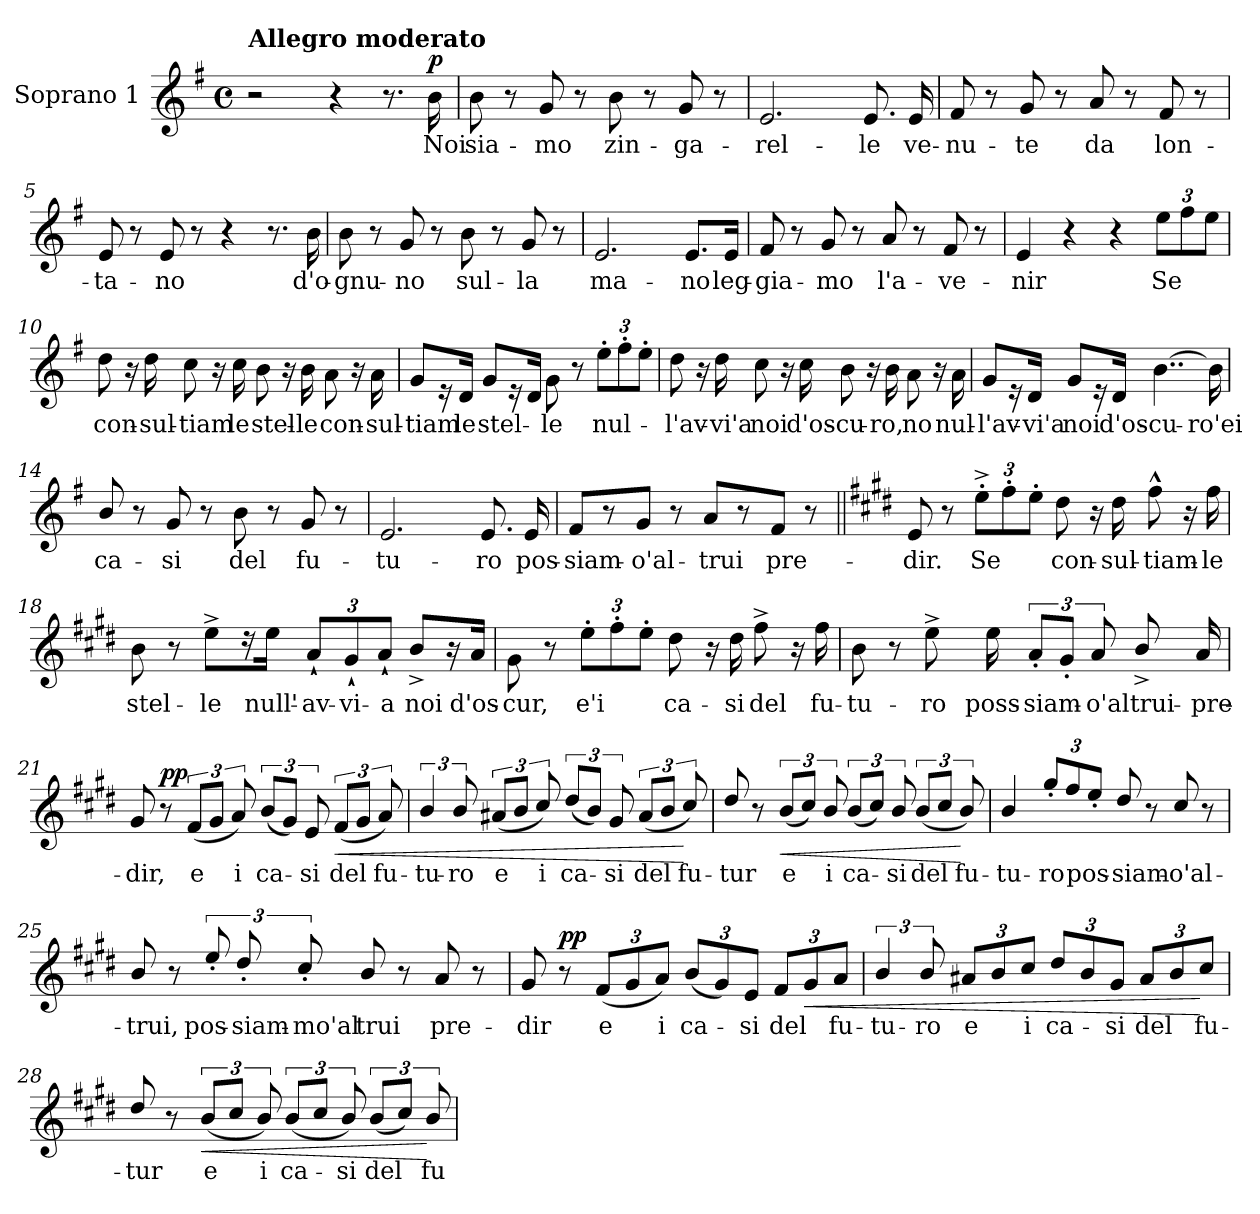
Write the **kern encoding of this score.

**kern	**text	**dynam
*part1	*part1	*part1
*staff1	*staff1	*staff1
*I"Soprano 1	*	*
*I'S.1	*	*
*clefG2	*	*
*k[f#]	*	*
*G:	*	*
*M4/4	*	*
*met(c)	*	*
*MM120	*	*
=1	=1	=1
!LO:TX:a:B:t=Allegro moderato	!	!
2r	.	.
4r	.	.
8.r	.	.
!	!	!LO:DY:a
16b\	Noi	p
=2	=2	=2
8b\	sia-	.
8r	.	.
8g/	-mo	.
8r	.	.
8b\	zin-	.
8r	.	.
8g/	-ga-	.
8r	.	.
=3	=3	=3
2.e/	-rel-	.
8.e/	-le	.
16e/	ve-	.
=4	=4	=4
8f#/	-nu-	.
8r	.	.
8g/	-te	.
8r	.	.
8a/	da	.
8r	.	.
8f#/	lon-	.
8r	.	.
!!LO:LB:g=z
=5	=5	=5
8e/	-ta-	.
8r	.	.
8e/	-no	.
8r	.	.
4r	.	.
8.r	.	.
16b\	d'o-	.
=6	=6	=6
8b\	-gnu-	.
8r	.	.
8g/	-no	.
8r	.	.
8b\	sul-	.
8r	.	.
8g/	-la	.
8r	.	.
=7	=7	=7
2.e/	ma-	.
8.e/L	-no	.
16e/Jk	leg-	.
=8	=8	=8
8f#/	-gia-	.
8r	.	.
8g/	-mo	.
8r	.	.
8a/	l'a-	.
8r	.	.
8f#/	-ve-	.
8r	.	.
!!LO:PB:g=z
=9	=9	=9
4e/	-nir	.
4r	.	.
4r	.	.
*Xbrackettup	*	*
12ee\L	Se	.
12ff#\	.	.
12ee\J	.	.
=10	=10	=10
8dd\	con-	.
16r	.	.
16dd\	-sul-	.
8cc\	-tiam	.
16r	.	.
16cc\	le	.
8b\	stel-	.
16r	.	.
16b\	-le	.
8a\	con-	.
16r	.	.
16a\	-sul-	.
=11	=11	=11
8g/L	-tiam	.
16r	.	.
16d/Jk	le	.
8g/L	stel-	.
16r	.	.
16d/Jk	.	.
8g\	-le	.
8r	.	.
12ee'\L	nul-	.
12ff#'\	.	.
12ee'\J	.	.
!!LO:LB:g=z
=12	=12	=12
8dd\	-l'av-	.
16r	.	.
16dd\	-vi'a	.
8cc\	noi	.
16r	.	.
16cc\	d'os-	.
8b\	-cu-	.
16r	.	.
16b\	-ro,	.
8a\	no	.
16r	.	.
16a\	nul-	.
=13	=13	=13
8g/L	-l'av-	.
16r	.	.
16d/Jk	-vi'a	.
8g/L	noi	.
16r	.	.
16d/Jk	d'os-	.
[4..b\	-cu-	.
16b\]	-ro'ei	.
!!LO:PB:g=z
=14	=14	=14
8b/	ca-	.
8r	.	.
8g/	-si	.
8r	.	.
8b\	del	.
8r	.	.
8g/	fu-	.
8r	.	.
=15	=15	=15
2.e/	-tu-	.
8.e/	-ro	.
16e/	pos-	.
=16	=16	=16
8f#/L	-siam-	.
8r	.	.
8g/J	-o'al-	.
8r	.	.
8a/L	-trui	.
8r	.	.
8f#/J	pre-	.
8r	.	.
!!LO:LB:g=z
=17||	=17||	=17||
*k[f#c#g#d#]	*	*
*E:	*	*
8e/	-dir.	.
8r	.	.
12ee'^\L	Se	.
12ff#'\	.	.
12ee'\J	.	.
8dd#\	con-	.
16r	.	.
16dd#\	-sul-	.
8ff#^^\	-tiam-	.
16r	.	.
16ff#\	-le	.
=18	=18	=18
8b\	stel-	.
8r	.	.
8ee^\L	-le	.
16r	.	.
16ee\Jk	null'-	.
12a''/L	-av-	.
12g#''/	-vi-	.
12a''/J	-a	.
8b^/L	noi	.
16r	.	.
16a/Jk	d'os-	.
!!LO:PB:g=z
=19	=19	=19
8g#\	-cur,	.
8r	.	.
12ee'\L	e'i	.
12ff#'\	.	.
12ee'\J	.	.
8dd#\	ca-	.
16r	.	.
16dd#\	-si	.
8ff#^\	del	.
16r	.	.
16ff#\	fu-	.
=20	=20	=20
8b\	-tu-	.
8r	.	.
8ee^\	-ro	.
16ryy	.	.
16ee\	poss-	.
*brackettup	*	*
12a'/L	-siam-	.
12g#'/J	.	.
12a/	-o'al	.
8b^/	trui-	.
16ryy	.	.
16a/	-pre-	.
!!LO:LB:g=z
=21	=21	=21
8g#/	-dir,	.
!	!	!LO:DY:a
8r	.	pp
(>12f#/L	e	.
12g#/J	.	.
12a/)	i	.
(>12b/L	ca-	.
12g#/J)	.	.
12e/	-si	.
!	!	!LO:HP:b
(>12f#/L	del	<
12g#/J	.	.
12a/)	fu-	.
=22	=22	=22
6b/	-tu-	.
12b/	-ro	.
(>12a#X/L	e	.
12b/J	.	.
12cc#/)	i	.
(>12dd#/L	ca-	.
12b/J)	.	.
12g#/	-si	.
(>12a#/L	del	.
12b/J	.	.
12cc#/)	fu-	[
=23	=23	=23
8dd#/	-tur	.
8r	.	.
!	!	!LO:HP:b
(>12b/L	e	<
12cc#/J)	.	.
12b/	i	.
(>12b/L	ca-	.
12cc#/J)	.	.
12b/	-si	.
(>12b/L	del	.
12cc#/J	.	.
12b/)	fu-	[
!!LO:PB:g=z
=24	=24	=24
4b/	-tu-	.
*Xbrackettup	*	*
12gg#'/L	-ro	.
12ff#/	.	.
12ee'/J	pos-	.
8dd#/	-siam-	.
8r	.	.
8cc#/	-o'al-	.
8r	.	.
=25	=25	=25
8b/	-trui,	.
8r	.	.
*brackettup	*	*
12ee'/	pos-	.
12dd#'/	-siam-	.
12cc#'/	-mo'al	.
8b/	trui	.
8r	.	.
8a/	pre-	.
8r	.	.
!!LO:LB:g=z
=26	=26	=26
8g#/	-dir	.
!	!	!LO:DY:a
8r	.	pp
*Xbrackettup	*	*
(>12f#/L	e	.
12g#/	.	.
12a/J)	i	.
(>12b/L	ca-	.
12g#/)	.	.
12e/J	-si	.
12f#/L	del	.
!	!	!LO:HP:b
12g#/	.	<
12a/J	fu-	.
=27	=27	=27
*brackettup	*	*
6b/	-tu-	.
12b/	-ro	.
*Xbrackettup	*	*
12a#X/L	e	.
12b/	.	.
12cc#/J	i	.
12dd#/L	ca-	.
12b/	.	.
12g#/J	-si	.
12a#/L	del	.
12b/	.	.
12cc#/J	fu-	[
=28	=28	=28
8dd#/	-tur	.
8r	.	.
*brackettup	*	*
!	!	!LO:HP:b
(>12b/L	e	<
12cc#/J	.	.
12b/)	i	.
(>12b/L	ca-	.
12cc#/J	.	.
12b/)	-si	.
(>12b/L	del	.
12cc#/J)	.	.
12b/	fu-	[
=	=	=
*-	*-	*-
